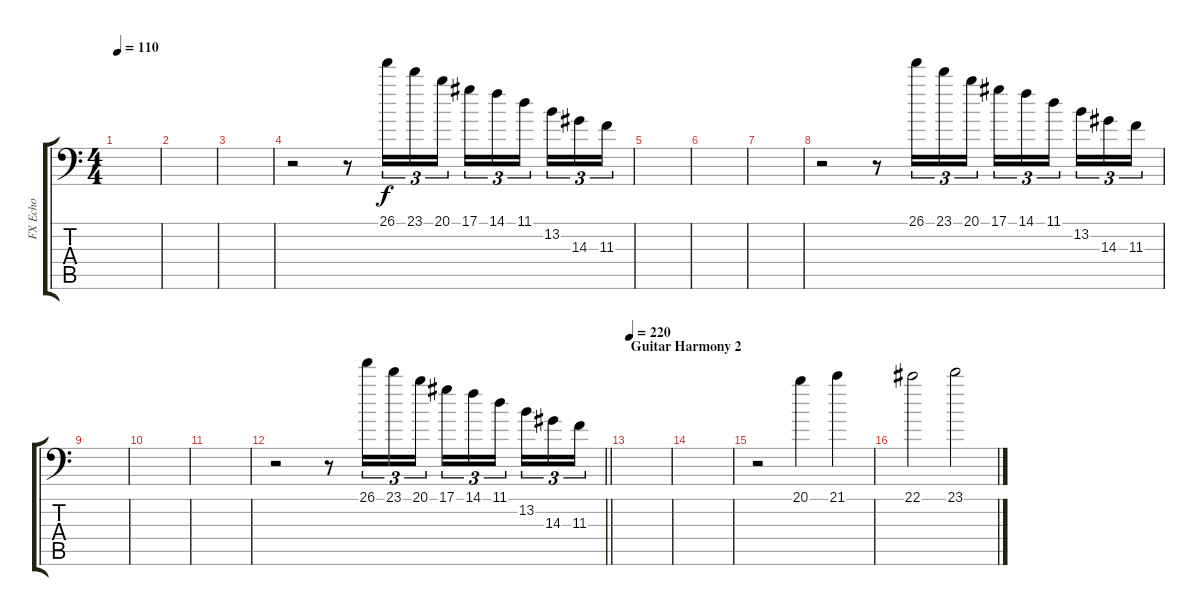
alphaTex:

\track ("FX Echo" "FX Echo") {instrument fx7echoes}
\staff {score tabs}
\tuning (Eb4 Bb3 Gb3 Db3 Ab2 Eb1) {hide}
\ts (4 4)
\tempo 110
\clef f4
\ks c
|
|
|
r.2 r.8 26.1.16{tu (3 2)} 23.1.16{tu (3 2)} 20.1.16{tu (3 2)} 17.1.16{tu (3 2)} 14.1.16{tu (3 2)} 11.1.16{tu (3 2) beam splitsecondary} 13.2.16{tu (3 2)} 14.3.16{tu (3 2)} 11.3.16{tu (3 2)} |
|
|
|
r.2 r.8 26.1.16{tu (3 2)} 23.1.16{tu (3 2)} 20.1.16{tu (3 2)} 17.1.16{tu (3 2)} 14.1.16{tu (3 2)} 11.1.16{tu (3 2) beam splitsecondary} 13.2.16{tu (3 2)} 14.3.16{tu (3 2)} 11.3.16{tu (3 2)} |
|
|
|
\barLineRight lightlight
r.2 r.8 26.1.16{tu (3 2)} 23.1.16{tu (3 2)} 20.1.16{tu (3 2)} 17.1.16{tu (3 2)} 14.1.16{tu (3 2)} 11.1.16{tu (3 2) beam splitsecondary} 13.2.16{tu (3 2)} 14.3.16{tu (3 2)} 11.3.16{tu (3 2)} |
\section ("" "Guitar Harmony 2")
\tempo 220
|
|
r.2{instrument panflute} 20.1.4 21.1.4 |
22.1.2 23.1.2
